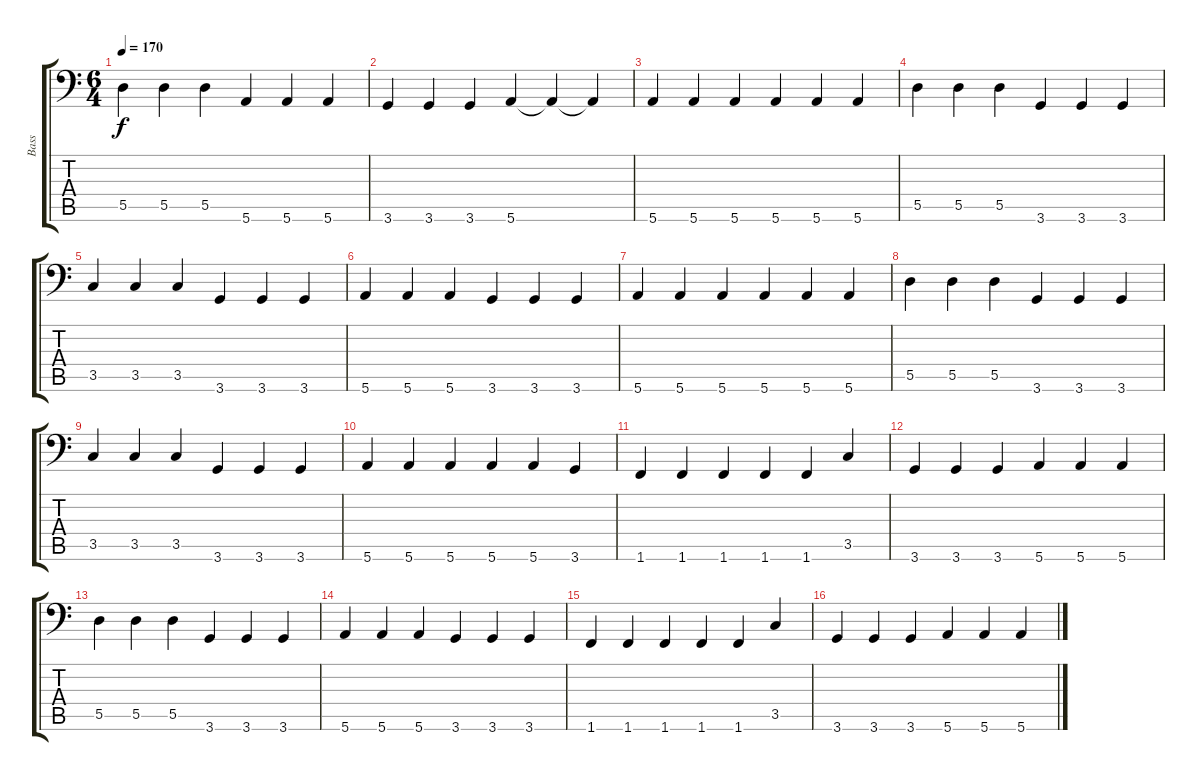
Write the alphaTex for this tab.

\track ("Bass" "Bass") {instrument electricbasspick}
\staff {score tabs}
\tuning (E3 B2 G2 D2 A1 E1) {hide}
\ts (6 4)
\tempo 170
\clef f4
\ks c
5.5.4{dy f} 5.5.4 5.5.4 5.6.4 5.6.4 5.6.4 |
3.6.4 3.6.4 3.6.4 5.6.4 5.6{t}.4 5.6{t}.4 |
5.6.4 5.6.4 5.6.4 5.6.4 5.6.4 5.6.4 |
5.5.4 5.5.4 5.5.4 3.6.4 3.6.4 3.6.4 |
3.5.4 3.5.4 3.5.4 3.6.4 3.6.4 3.6.4 |
5.6.4 5.6.4 5.6.4 3.6.4 3.6.4 3.6.4 |
5.6.4 5.6.4 5.6.4 5.6.4 5.6.4 5.6.4 |
5.5.4 5.5.4 5.5.4 3.6.4 3.6.4 3.6.4 |
3.5.4 3.5.4 3.5.4 3.6.4 3.6.4 3.6.4 |
5.6.4 5.6.4 5.6.4 5.6.4 5.6.4 3.6.4 |
1.6.4 1.6.4 1.6.4 1.6.4 1.6.4 3.5.4 |
3.6.4 3.6.4 3.6.4 5.6.4 5.6.4 5.6.4 |
5.5.4 5.5.4 5.5.4 3.6.4 3.6.4 3.6.4 |
5.6.4 5.6.4 5.6.4 3.6.4 3.6.4 3.6.4 |
1.6.4 1.6.4 1.6.4 1.6.4 1.6.4 3.5.4 |
3.6.4 3.6.4 3.6.4 5.6.4 5.6.4 5.6.4
